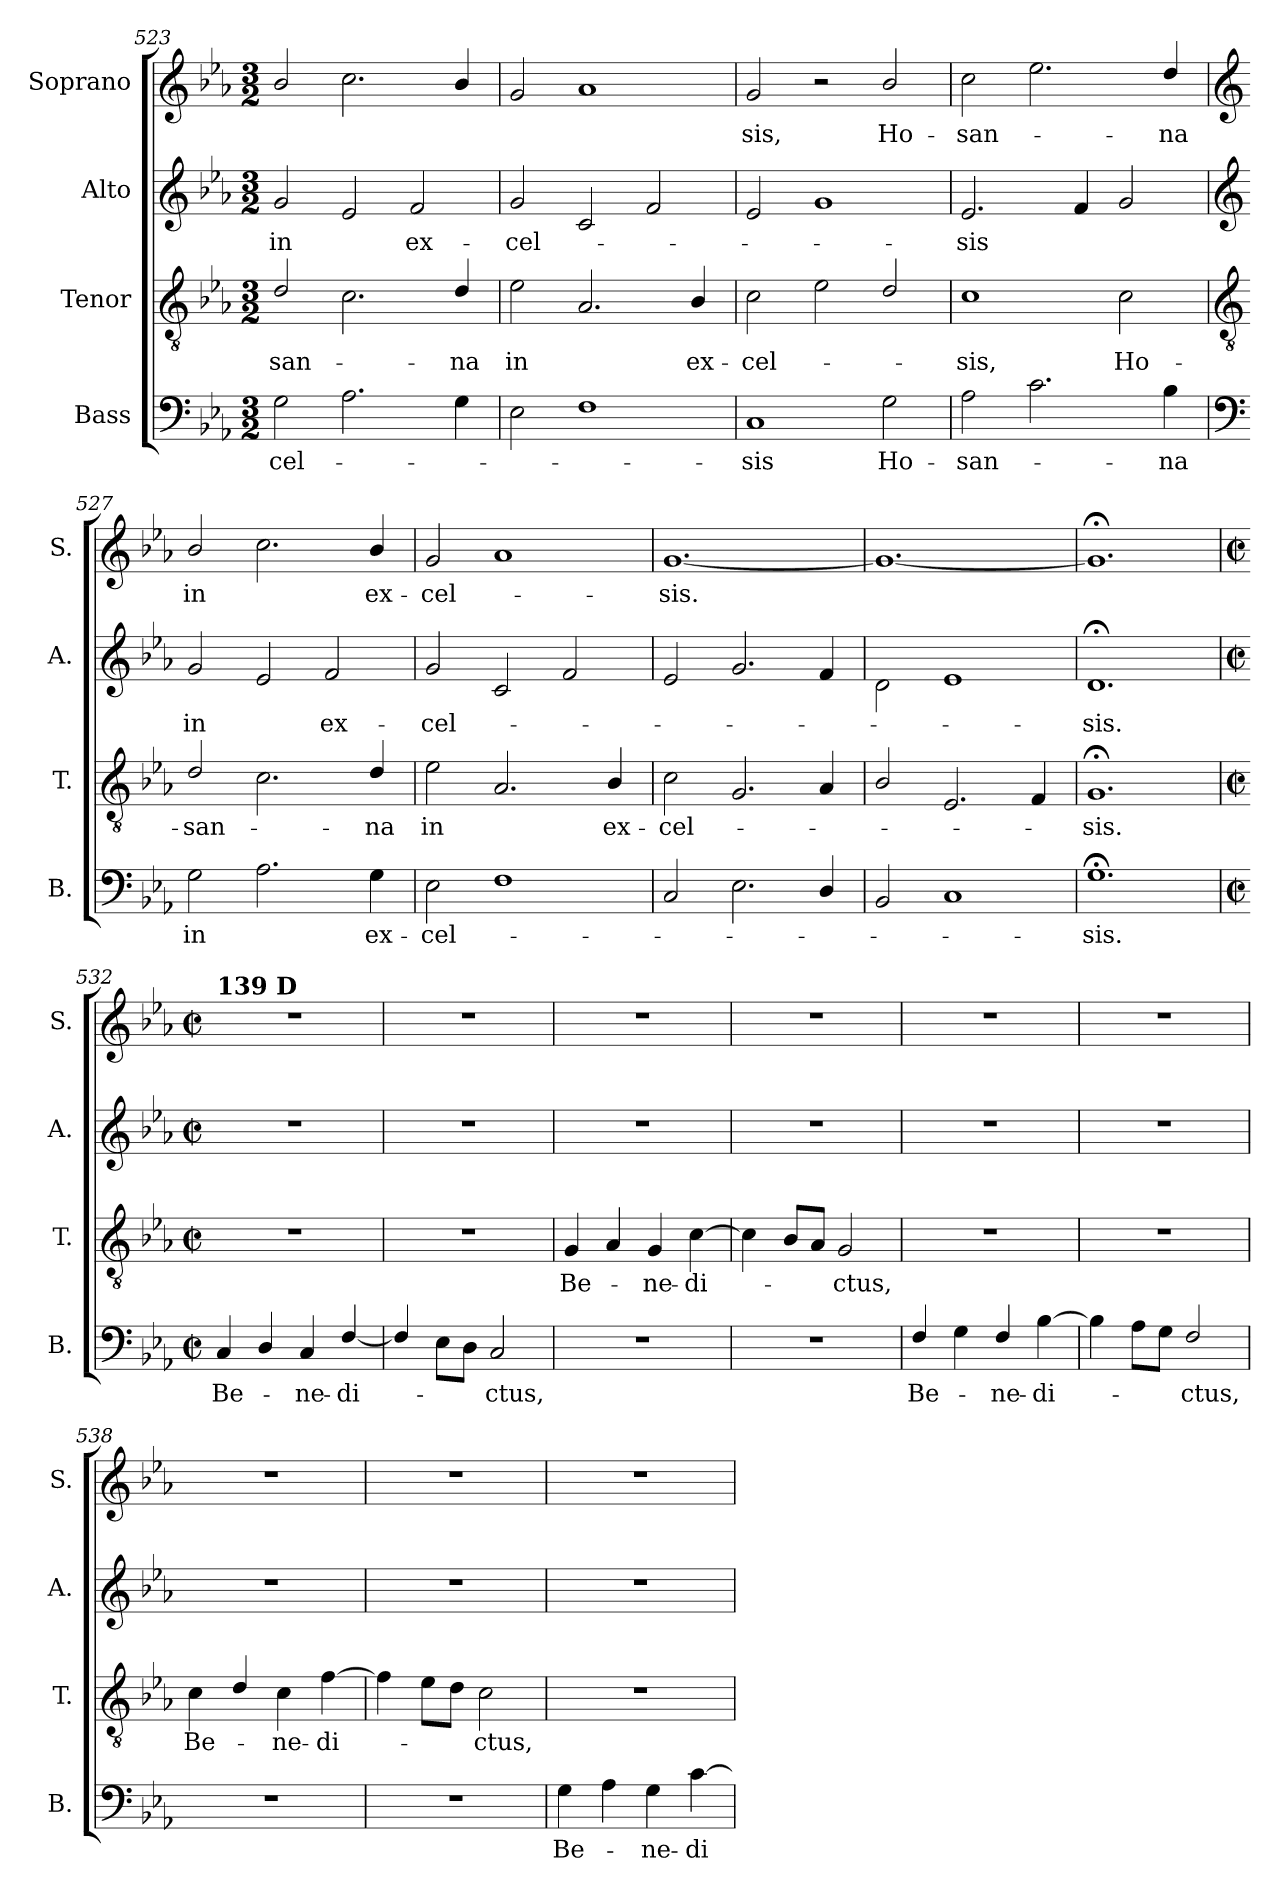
**kern	**text	**kern	**text	**kern	**text	**kern	**text
*part4	*part4	*part3	*part3	*part2	*part2	*part1	*part1
*staff4	*staff4	*staff3	*staff3	*staff2	*staff2	*staff1	*staff1
*I"Bass	*	*I"Tenor	*	*I"Alto	*	*I"Soprano	*
*I'B.	*	*I'T.	*	*I'A.	*	*I'S.	*
*clefF4	*	*clefGv2	*	*clefG2	*	*clefG2	*
*k[b-e-a-]	*	*k[b-e-a-]	*	*k[b-e-a-]	*	*k[b-e-a-]	*
*E-:	*	*E-:	*	*E-:	*	*E-:	*
*M3/2	*	*M3/2	*	*M3/2	*	*M3/2	*
=523	=523	=523	=523	=523	=523	=523	=523
!	!LO:LY:b:cj	!	!LO:LY:b	!	!LO:LY:b:cj	!	!
2G\	-cel-	2d/	-san-	2g/	in	2b-/	.
2.A-\	.	2.c\	.	2e-/	.	2.cc\	.
!	!	!	!	!	!LO:LY:b:cj	!	!
.	.	.	.	2f/	ex-	.	.
!	!	!	!LO:LY:b:cj	!	!	!	!
4G\	.	4d/	-na	.	.	4b-/	.
=524	=524	=524	=524	=524	=524	=524	=524
!	!	!	!LO:LY:b:cj	!	!LO:LY:b:cj	!	!
2E-\	.	2e-\	in	2g/	-cel-	2g/	.
1F	.	2.A-/	.	2c/	.	1a-	.
.	.	.	.	2f/	.	.	.
!	!	!	!LO:LY:b:cj	!	!	!	!
.	.	4B-/	ex-	.	.	.	.
=525	=525	=525	=525	=525	=525	=525	=525
!	!LO:LY:b:cj	!	!LO:LY:b:cj	!	!	!	!LO:LY:b:cj
1C	-sis	2c\	-cel-	2e-/	.	2g/	-sis,
.	.	2e-\	.	1g	.	2r	.
!	!LO:LY:b:cj	!	!	!	!	!	!LO:LY:b:cj
2G\	Ho-	2d/	.	.	.	2b-/	Ho-
=526	=526	=526	=526	=526	=526	=526	=526
!	!LO:LY:b	!	!LO:LY:b:cj	!	!LO:LY:b:cj	!	!LO:LY:b
2A-\	-san-	1c	-sis,	2.e-/	-sis	2cc\	-san-
2.c\	.	.	.	.	.	2.ee-\	.
.	.	.	.	4f/	.	.	.
!	!	!	!LO:LY:b:cj	!	!	!	!
.	.	2c\	Ho-	2g/	.	.	.
!	!LO:LY:b:cj	!	!	!	!	!	!LO:LY:b:cj
4B-\	-na	.	.	.	.	4dd/	-na
!!LO:PB:g=z
=527	=527	=527	=527	=527	=527	=527	=527
*clefF4	*	*clefGv2	*	*clefG2	*	*clefG2	*
!	!LO:LY:b:cj	!	!LO:LY:b	!	!LO:LY:b:cj	!	!LO:LY:b:cj
2G\	in	2d/	-san-	2g/	in	2b-/	in
2.A-\	.	2.c\	.	2e-/	.	2.cc\	.
!	!	!	!	!	!LO:LY:b:cj	!	!
.	.	.	.	2f/	ex-	.	.
!	!LO:LY:b:cj	!	!LO:LY:b:cj	!	!	!	!LO:LY:b:cj
4G\	ex-	4d/	-na	.	.	4b-/	ex-
=528	=528	=528	=528	=528	=528	=528	=528
!	!LO:LY:b:cj	!	!LO:LY:b:cj	!	!LO:LY:b:cj	!	!LO:LY:b:cj
2E-\	-cel-	2e-\	in	2g/	-cel-	2g/	-cel-
1F	.	2.A-/	.	2c/	.	1a-	.
.	.	.	.	2f/	.	.	.
!	!	!	!LO:LY:b:cj	!	!	!	!
.	.	4B-/	ex-	.	.	.	.
=529	=529	=529	=529	=529	=529	=529	=529
!	!	!	!LO:LY:b:cj	!	!	!	!LO:LY:b:cj
2C/	.	2c\	-cel-	2e-/	.	[<1.g	-sis.
2.E-\	.	2.G/	.	2.g/	.	.	.
4D/	.	4A-/	.	4f/	.	.	.
=530	=530	=530	=530	=530	=530	=530	=530
2BB-/	.	2B-/	.	2d\	.	1.g_<	.
1C	.	2.E-/	.	1e-	.	.	.
.	.	4F/	.	.	.	.	.
=531	=531	=531	=531	=531	=531	=531	=531
!	!LO:LY:b:cj	!	!LO:LY:b:cj	!	!LO:LY:b:cj	!	!
1.G;<	-sis.	1.G;<	-sis.	1.d;<	-sis.	1.g;<]	.
!!LO:LB:g=z
=532	=532	=532	=532	=532	=532	=532	=532
*M2/2	*	*M2/2	*	*M2/2	*	*M2/2	*
*met(c|)	*	*met(c|)	*	*met(c|)	*	*met(c|)	*
*	*	*	*	*	*	*MM95	*
!	!	!	!	!	!	!LO:TX:a:B:t=139 D	!
!	!LO:LY:b:cj	!	!	!	!	!	!
4C/	Be-	1r	.	1r	.	1r	.
4D/	.	.	.	.	.	.	.
!	!LO:LY:b:cj	!	!	!	!	!	!
4C/	-ne-	.	.	.	.	.	.
!	!LO:LY:b:cj	!	!	!	!	!	!
[<4F/	-di-	.	.	.	.	.	.
=533	=533	=533	=533	=533	=533	=533	=533
4F/]	.	1r	.	1r	.	1r	.
8E-\L	.	.	.	.	.	.	.
8D\J	.	.	.	.	.	.	.
!	!LO:LY:b:cj	!	!	!	!	!	!
2C/	-ctus,	.	.	.	.	.	.
=534	=534	=534	=534	=534	=534	=534	=534
!	!	!	!LO:LY:b:cj	!	!	!	!
1r	.	4G/	Be-	1r	.	1r	.
.	.	4A-/	.	.	.	.	.
!	!	!	!LO:LY:b:cj	!	!	!	!
.	.	4G/	-ne-	.	.	.	.
!	!	!	!LO:LY:b:cj	!	!	!	!
.	.	[>4c\	-di-	.	.	.	.
=535	=535	=535	=535	=535	=535	=535	=535
1r	.	4c\]	.	1r	.	1r	.
.	.	8B-/L	.	.	.	.	.
.	.	8A-/J	.	.	.	.	.
!	!	!	!LO:LY:b:cj	!	!	!	!
.	.	2G/	-ctus,	.	.	.	.
=536	=536	=536	=536	=536	=536	=536	=536
!	!LO:LY:b:cj	!	!	!	!	!	!
4F/	Be-	1r	.	1r	.	1r	.
4G\	.	.	.	.	.	.	.
!	!LO:LY:b:cj	!	!	!	!	!	!
4F/	-ne-	.	.	.	.	.	.
!	!LO:LY:b:cj	!	!	!	!	!	!
[>4B-\	-di-	.	.	.	.	.	.
=537	=537	=537	=537	=537	=537	=537	=537
4B-\]	.	1r	.	1r	.	1r	.
8A-\L	.	.	.	.	.	.	.
8G\J	.	.	.	.	.	.	.
!	!LO:LY:b:cj	!	!	!	!	!	!
2F/	-ctus,	.	.	.	.	.	.
=538	=538	=538	=538	=538	=538	=538	=538
!	!	!	!LO:LY:b:cj	!	!	!	!
1r	.	4c\	Be-	1r	.	1r	.
.	.	4d/	.	.	.	.	.
!	!	!	!LO:LY:b:cj	!	!	!	!
.	.	4c\	-ne-	.	.	.	.
!	!	!	!LO:LY:b:cj	!	!	!	!
.	.	[<4f\	-di-	.	.	.	.
!!LO:LB:g=z
=539	=539	=539	=539	=539	=539	=539	=539
*^	*	*	*	*	*	*	*
1r	4ryy	.	4f\]	.	1r	.	1r	.
.	2.ryy	.	8e-\L	.	.	.	.	.
.	.	.	8d\J	.	.	.	.	.
!	!	!	!	!LO:LY:b:cj	!	!	!	!
.	.	.	2c\	-ctus,	.	.	.	.
=540	=540	=540	=540	=540	=540	=540	=540	=540
!	!	!LO:LY:b:cj	!	!	!	!	!	!
*v	*v	*	*	*	*	*	*	*
4G\	Be-	1r	.	1r	.	1r	.
4A-\	.	.	.	.	.	.	.
!	!LO:LY:b:cj	!	!	!	!	!	!
4G\	-ne-	.	.	.	.	.	.
!	!LO:LY:b:cj	!	!	!	!	!	!
[>4c\	-di-	.	.	.	.	.	.
=	=	=	=	=	=	=	=
*-	*-	*-	*-	*-	*-	*-	*-
